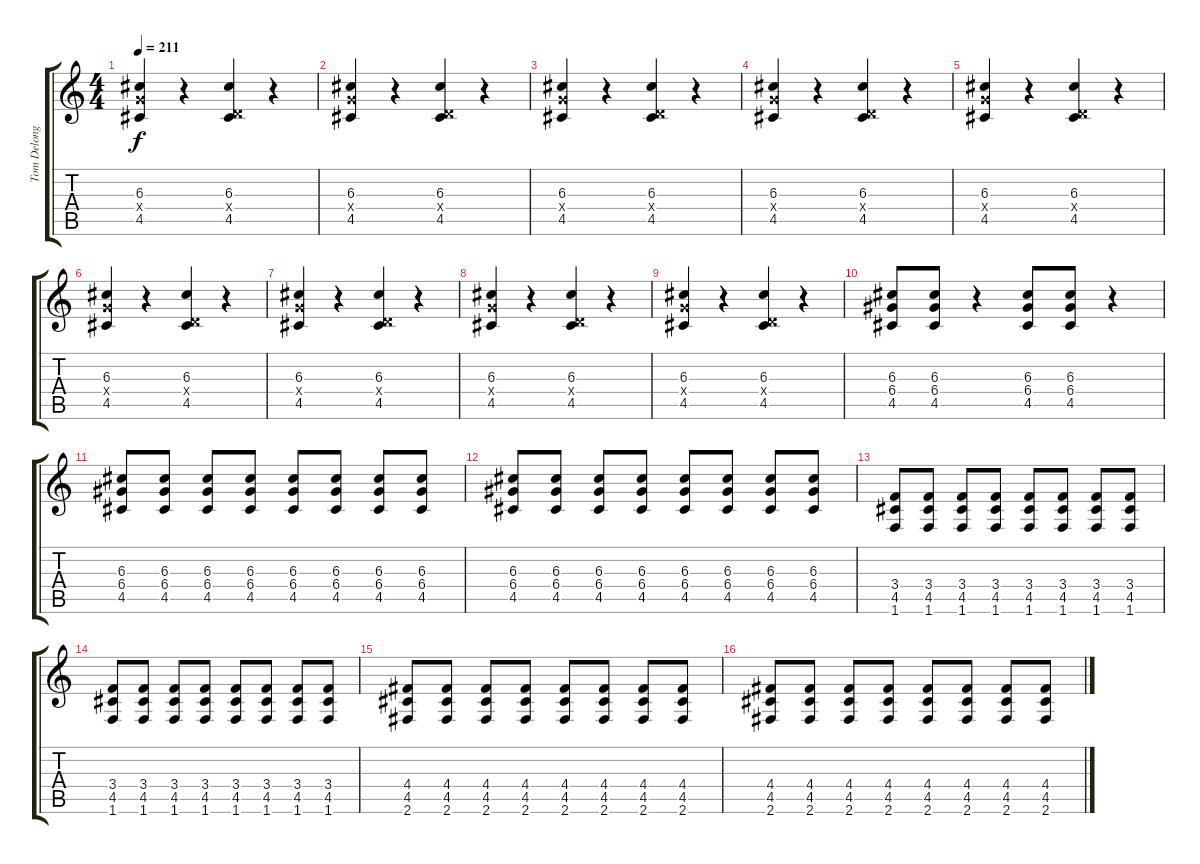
\track ("Tom Delonge (Guitar 1)" "Tom Delong") {instrument overdrivenguitar}
\staff {score tabs}
\tuning (E4 B3 G3 D3 A2 E2) {hide}
\ts (4 4)
\tempo 211
\clef g2
\ks c
(6.3 5.4{x} 4.5).4{dy f} r.4 (6.3 0.4{x} 4.5).4 r.4 |
(6.3 5.4{x} 4.5).4 r.4 (6.3 0.4{x} 4.5).4 r.4 |
(6.3 5.4{x} 4.5).4 r.4 (6.3 0.4{x} 4.5).4 r.4 |
(6.3 5.4{x} 4.5).4 r.4 (6.3 0.4{x} 4.5).4 r.4 |
(6.3 5.4{x} 4.5).4 r.4 (6.3 0.4{x} 4.5).4 r.4 |
(6.3 5.4{x} 4.5).4 r.4 (6.3 0.4{x} 4.5).4 r.4 |
(6.3 5.4{x} 4.5).4 r.4 (6.3 0.4{x} 4.5).4 r.4 |
(6.3 5.4{x} 4.5).4 r.4 (6.3 0.4{x} 4.5).4 r.4 |
(6.3 5.4{x} 4.5).4 r.4 (6.3 0.4{x} 4.5).4 r.4 |
(6.3 6.4 4.5).8 (6.3 6.4 4.5).8 r.4 (6.3 6.4 4.5).8 (6.3 6.4 4.5).8 r.4 |
(6.3 6.4 4.5).8 (6.3 6.4 4.5).8 (6.3 6.4 4.5).8 (6.3 6.4 4.5).8 (6.3 6.4 4.5).8 (6.3 6.4 4.5).8 (6.3 6.4 4.5).8 (6.3 6.4 4.5).8 |
(6.3 6.4 4.5).8 (6.3 6.4 4.5).8 (6.3 6.4 4.5).8 (6.3 6.4 4.5).8 (6.3 6.4 4.5).8 (6.3 6.4 4.5).8 (6.3 6.4 4.5).8 (6.3 6.4 4.5).8 |
(3.4 4.5 1.6).8 (3.4 4.5 1.6).8 (3.4 4.5 1.6).8 (3.4 4.5 1.6).8 (3.4 4.5 1.6).8 (3.4 4.5 1.6).8 (3.4 4.5 1.6).8 (3.4 4.5 1.6).8 |
(3.4 4.5 1.6).8 (3.4 4.5 1.6).8 (3.4 4.5 1.6).8 (3.4 4.5 1.6).8 (3.4 4.5 1.6).8 (3.4 4.5 1.6).8 (3.4 4.5 1.6).8 (3.4 4.5 1.6).8 |
(4.4 4.5 2.6).8 (4.4 4.5 2.6).8 (4.4 4.5 2.6).8 (4.4 4.5 2.6).8 (4.4 4.5 2.6).8 (4.4 4.5 2.6).8 (4.4 4.5 2.6).8 (4.4 4.5 2.6).8 |
(4.4 4.5 2.6).8 (4.4 4.5 2.6).8 (4.4 4.5 2.6).8 (4.4 4.5 2.6).8 (4.4 4.5 2.6).8 (4.4 4.5 2.6).8 (4.4 4.5 2.6).8 (4.4 4.5 2.6).8
